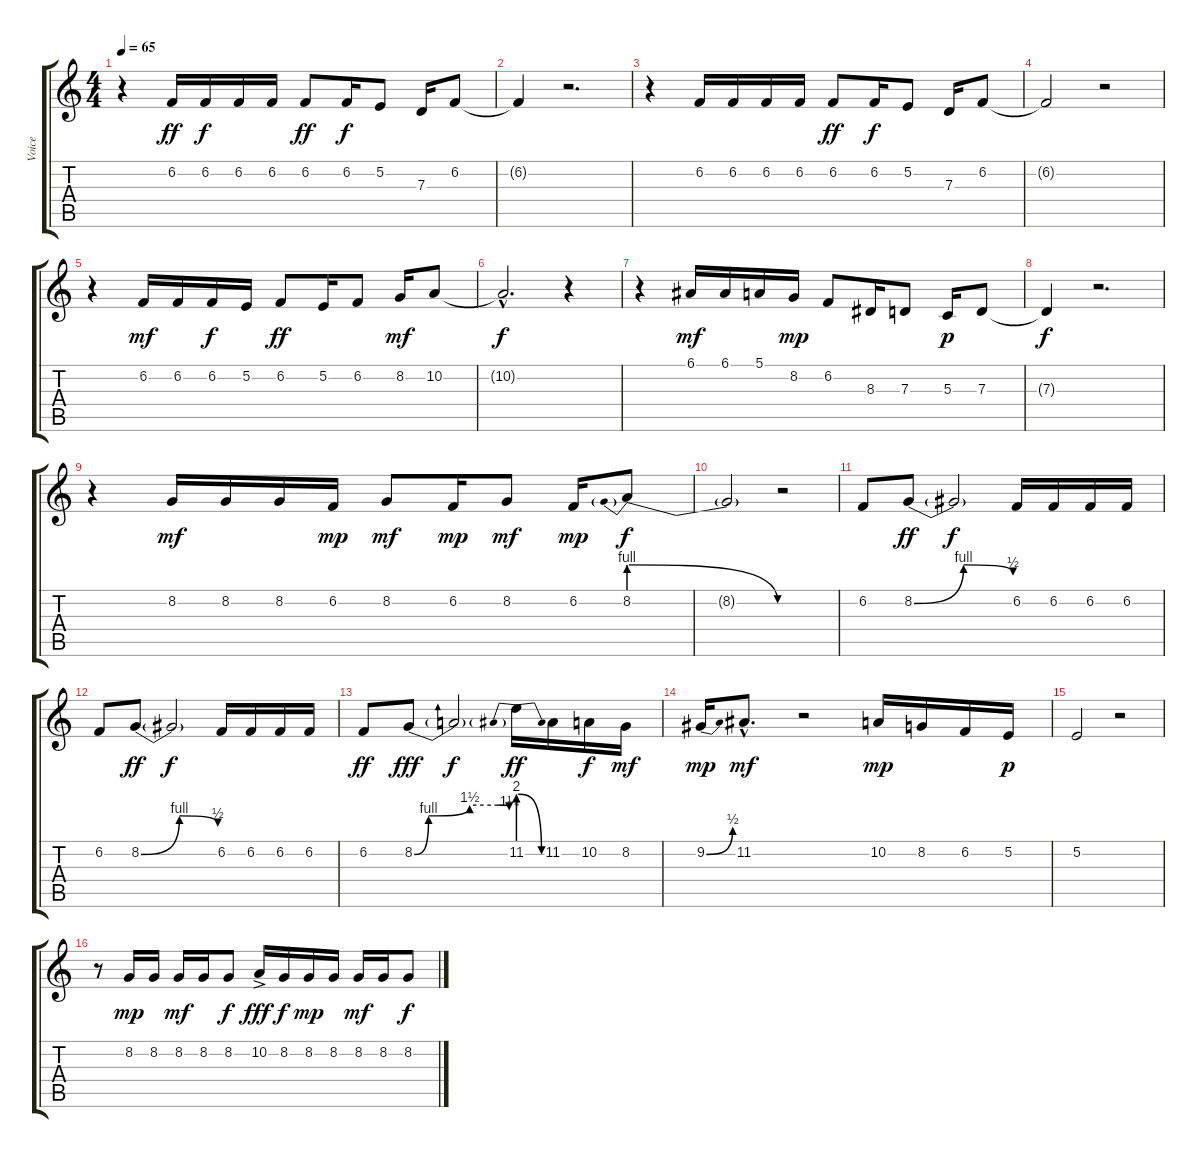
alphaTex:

\track ("Voice" "Voice") {instrument synthvoice}
\staff {score tabs}
\tuning (E4 B3 G3 D3 A2 E2) {hide}
\ts (4 4)
\tempo 65
\clef g2
\ks c
r.4{dy ff instrument synthvoice} 6.2.16 6.2.16{dy f} 6.2.16 6.2.16 6.2.8{dy ff} 6.2.16{dy f} 5.2.8 7.3.16 6.2.8 |
6.2{t}.4 r.2{d} |
r.4 6.2.16 6.2.16 6.2.16 6.2.16 6.2.8{dy ff} 6.2.16{dy f} 5.2.8 7.3.16 6.2.8 |
6.2{t}.2 r.2 |
r.4 6.2.16{dy mf} 6.2.16 6.2.16{dy f} 5.2.16 6.2.8{dy ff} 5.2.16 6.2.8 8.2.16{dy mf} 10.2.8 |
10.2{hac t}.2{d dy f} r.4 |
r.4 6.1.16{dy mf} 6.1.16 5.1.16 8.2.16{dy mp} 6.2.8 8.3.16 7.3.8 5.3.16{dy p} 7.3.8 |
7.3{t}.4{dy f} r.2{d} |
r.4 8.2.16{dy mf} 8.2.16 8.2.16 6.2.16{dy mp} 8.2.8{dy mf} 6.2.16{dy mp} 8.2.8{dy mf} 6.2.16{dy mp} 8.2{be (prebendrelease 0 4 60 0)}.8{dy f} |
8.2{t}.2 r.2 |
6.2.8 8.2{be (bendrelease 0 0 16 4 50 4 60 2)}.8{dy ff} 8.2{t}.2{dy f} 6.2.16 6.2.16 6.2.16 6.2.16 |
6.2.8 8.2{be (bendrelease 0 0 15 4 50 4 60 2)}.8{dy ff} 8.2{t}.2{dy f} 6.2.16 6.2.16 6.2.16 6.2.16 |
6.2.8{dy ff} 8.2{be (custom 0 0 9 4 35 6 53 6 57 6 60 5)}.8{dy fff} 8.2{t}.2{dy f} 11.2{be (prebendrelease 0 8 60 0)}.16{dy ff} 11.2.16 10.2.16{dy f} 8.2.16{dy mf} |
9.2{be (bend 0 0 60 2)}.16{dy mp} 11.2{hac}.8{d dy mf} r.2 10.2.16{dy mp} 8.2.16 6.2.16 5.2.16{dy p} |
5.2.2 r.2 |
r.8 8.2.16{dy mp} 8.2.16 8.2.16{dy mf} 8.2.16 8.2.8{dy f} 10.2{ac}.16{dy fff} 8.2.16{dy f} 8.2.16{dy mp} 8.2.16 8.2.16{dy mf} 8.2.16 8.2.8{dy f}
